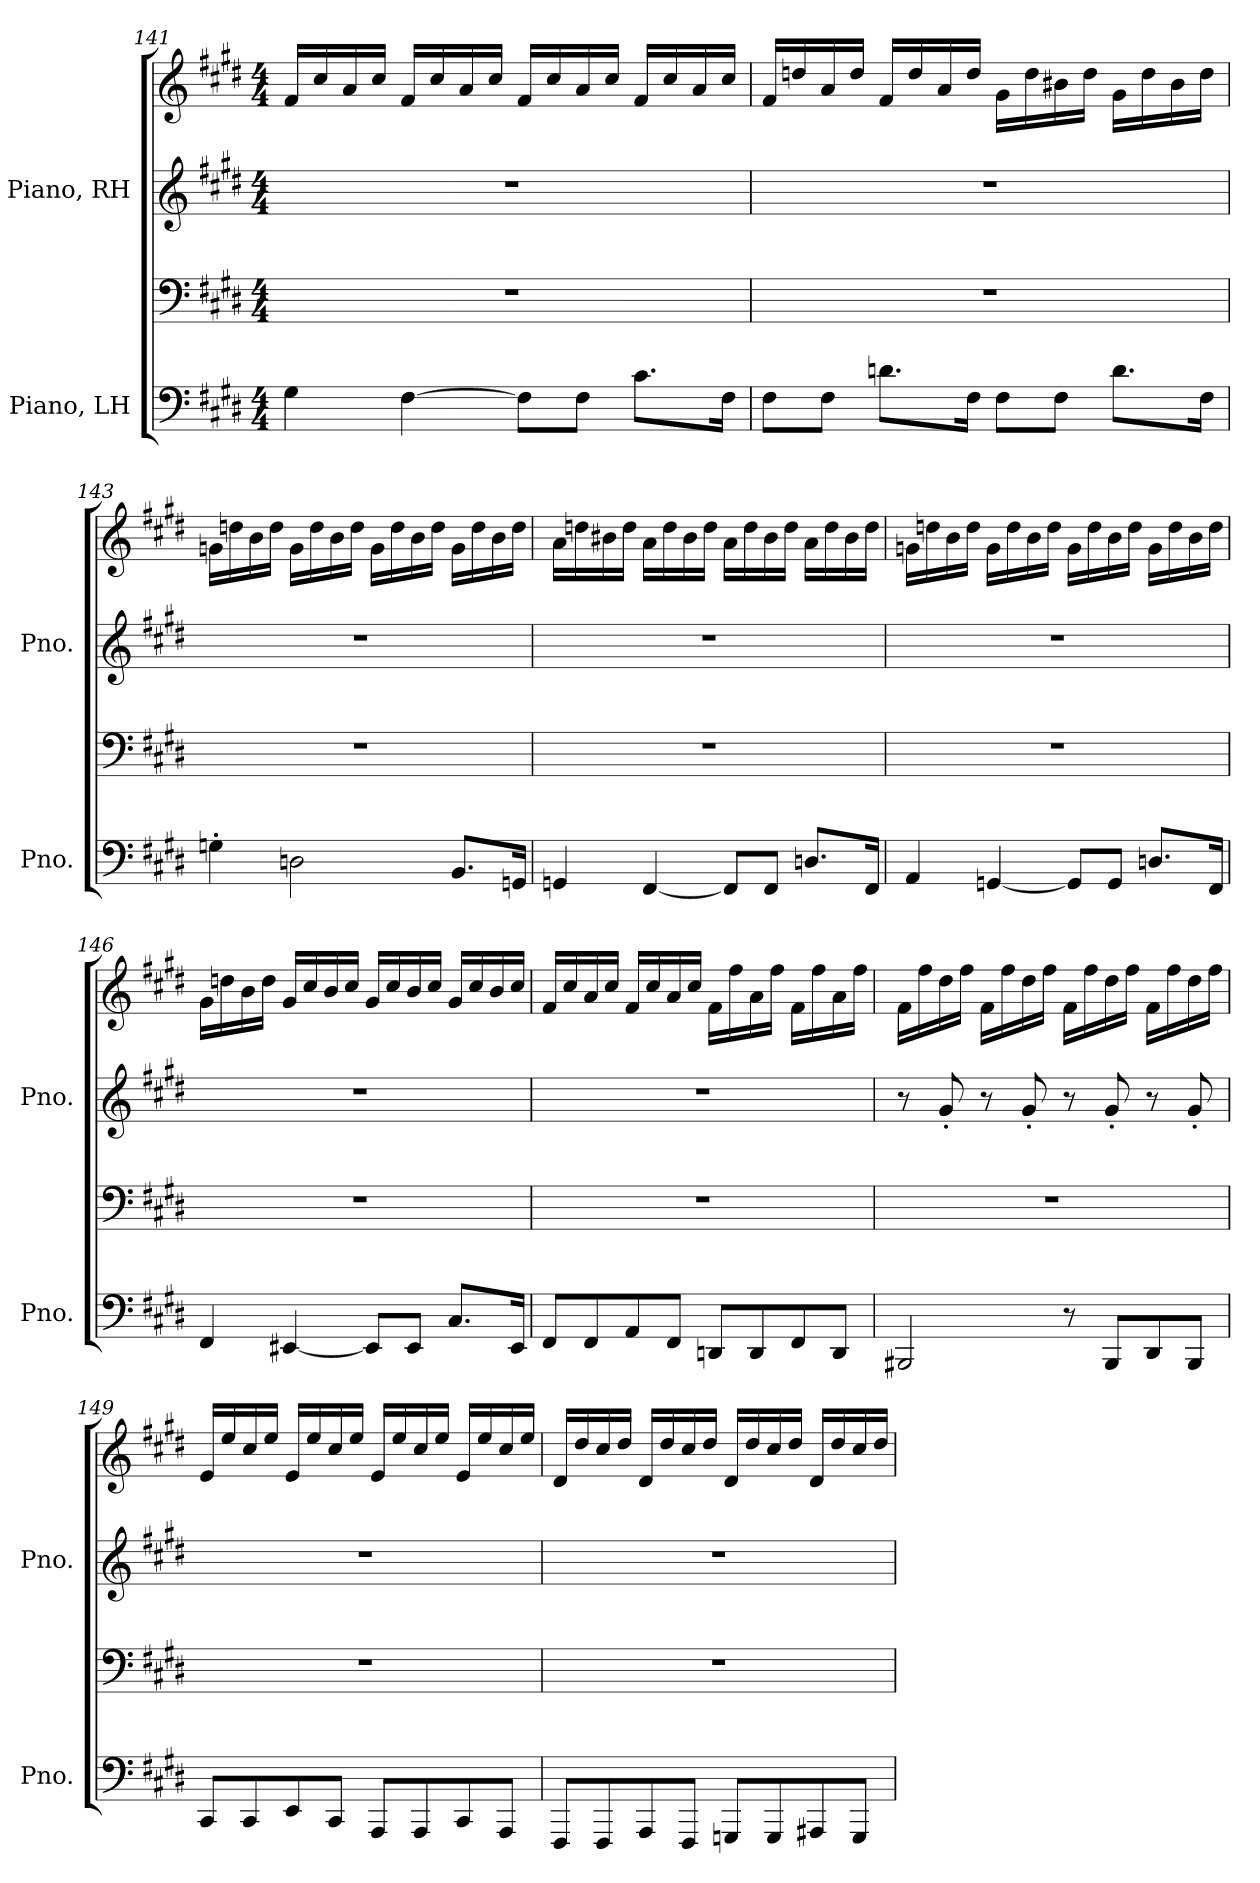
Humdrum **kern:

**kern	**kern	**kern	**kern
*part2	*part2	*part1	*part1
*staff4	*staff3	*staff2	*staff1
*I"Piano, LH	*	*I"Piano, RH	*
*I'Pno.	*	*I'Pno.	*
*clefF4	*clefF4	*clefG2	*clefG2
*k[f#c#g#d#]	*k[f#c#g#d#]	*k[f#c#g#d#]	*k[f#c#g#d#]
*M4/4	*M4/4	*M4/4	*M4/4
=141	=141	=141	=141
4G#\	1r	1r	16f#/LL
.	.	.	16cc#/
.	.	.	16a/
.	.	.	16cc#/JJ
[4F#\	.	.	16f#/LL
.	.	.	16cc#/
.	.	.	16a/
.	.	.	16cc#/JJ
8F#\L]	.	.	16f#/LL
.	.	.	16cc#/
8F#\J	.	.	16a/
.	.	.	16cc#/JJ
8.c#\L	.	.	16f#/LL
.	.	.	16cc#/
.	.	.	16a/
16F#\Jk	.	.	16cc#/JJ
!!LO:LB:g=z
=142	=142	=142	=142
8F#\L	1r	1r	16f#/LL
.	.	.	16ddn/
8F#\J	.	.	16a/
.	.	.	16dd/JJ
8.dn\L	.	.	16f#/LL
.	.	.	16dd/
.	.	.	16a/
16F#\Jk	.	.	16dd/JJ
8F#\L	.	.	16g#\LL
.	.	.	16dd\
8F#\J	.	.	16b#X\
.	.	.	16dd\JJ
8.d\L	.	.	16g#\LL
.	.	.	16dd\
.	.	.	16b#\
16F#\Jk	.	.	16dd\JJ
=143	=143	=143	=143
4Gn'\	1r	1r	16gn\LL
.	.	.	16ddn\
.	.	.	16b\
.	.	.	16dd\JJ
2Dn\	.	.	16g\LL
.	.	.	16dd\
.	.	.	16b\
.	.	.	16dd\JJ
.	.	.	16g\LL
.	.	.	16dd\
.	.	.	16b\
.	.	.	16dd\JJ
8.BB/L	.	.	16g\LL
.	.	.	16dd\
.	.	.	16b\
16GGn/Jk	.	.	16dd\JJ
!!LO:LB:g=z
=144	=144	=144	=144
4GGn/	1r	1r	16a\LL
.	.	.	16ddn\
.	.	.	16b#X\
.	.	.	16dd\JJ
[4FF#/	.	.	16a\LL
.	.	.	16dd\
.	.	.	16b#\
.	.	.	16dd\JJ
8FF#/L]	.	.	16a\LL
.	.	.	16dd\
8FF#/J	.	.	16b#\
.	.	.	16dd\JJ
8.Dn/L	.	.	16a\LL
.	.	.	16dd\
.	.	.	16b#\
16FF#/Jk	.	.	16dd\JJ
=145	=145	=145	=145
4AA/	1r	1r	16gn\LL
.	.	.	16ddn\
.	.	.	16b\
.	.	.	16dd\JJ
[4GGn/	.	.	16g\LL
.	.	.	16dd\
.	.	.	16b\
.	.	.	16dd\JJ
8GG/L]	.	.	16g\LL
.	.	.	16dd\
8GG/J	.	.	16b\
.	.	.	16dd\JJ
8.Dn/L	.	.	16g\LL
.	.	.	16dd\
.	.	.	16b\
16FF#/Jk	.	.	16dd\JJ
!!LO:PB:g=z
=146	=146	=146	=146
4FF#/	1r	1r	16g#\LL
.	.	.	16ddn\
.	.	.	16b\
.	.	.	16dd\JJ
[4EE#X/	.	.	16g#/LL
.	.	.	16cc#/
.	.	.	16b/
.	.	.	16cc#/JJ
8EE#/L]	.	.	16g#/LL
.	.	.	16cc#/
8EE#/J	.	.	16b/
.	.	.	16cc#/JJ
8.C#/L	.	.	16g#/LL
.	.	.	16cc#/
.	.	.	16b/
16EE#/Jk	.	.	16cc#/JJ
=147	=147	=147	=147
8FF#/L	1r	1r	16f#/LL
.	.	.	16cc#/
8FF#/	.	.	16a/
.	.	.	16cc#/JJ
8AA/	.	.	16f#/LL
.	.	.	16cc#/
8FF#/J	.	.	16a/
.	.	.	16cc#/JJ
8DDn/L	.	.	16f#\LL
.	.	.	16ff#\
8DD/	.	.	16a\
.	.	.	16ff#\JJ
8FF#/	.	.	16f#\LL
.	.	.	16ff#\
8DD/J	.	.	16a\
.	.	.	16ff#\JJ
!!LO:LB:g=z
=148	=148	=148	=148
2BBB#X/	1r	8r	16f#\LL
.	.	.	16ff#\
.	.	8g#'/	16dd#\
.	.	.	16ff#\JJ
.	.	8r	16f#\LL
.	.	.	16ff#\
.	.	8g#'/	16dd#\
.	.	.	16ff#\JJ
8r	.	8r	16f#\LL
.	.	.	16ff#\
8BBB#/L	.	8g#'/	16dd#\
.	.	.	16ff#\JJ
8DD#/	.	8r	16f#\LL
.	.	.	16ff#\
8BBB#/J	.	8g#'/	16dd#\
.	.	.	16ff#\JJ
=149	=149	=149	=149
8CC#/L	1r	1r	16e/LL
.	.	.	16ee/
8CC#/	.	.	16cc#/
.	.	.	16ee/JJ
8EE/	.	.	16e/LL
.	.	.	16ee/
8CC#/J	.	.	16cc#/
.	.	.	16ee/JJ
8AAA/L	.	.	16e/LL
.	.	.	16ee/
8AAA/	.	.	16cc#/
.	.	.	16ee/JJ
8CC#/	.	.	16e/LL
.	.	.	16ee/
8AAA/J	.	.	16cc#/
.	.	.	16ee/JJ
!!LO:LB:g=z
=150	=150	=150	=150
8FFF#/L	1r	1r	16d#/LL
.	.	.	16dd#/
8FFF#/	.	.	16cc#/
.	.	.	16dd#/JJ
8AAA/	.	.	16d#/LL
.	.	.	16dd#/
8FFF#/J	.	.	16cc#/
.	.	.	16dd#/JJ
8GGGn/L	.	.	16d#/LL
.	.	.	16dd#/
8GGG/	.	.	16cc#/
.	.	.	16dd#/JJ
8AAA#X/	.	.	16d#/LL
.	.	.	16dd#/
8GGG/J	.	.	16cc#/
.	.	.	16dd#/JJ
=	=	=	=
*-	*-	*-	*-
